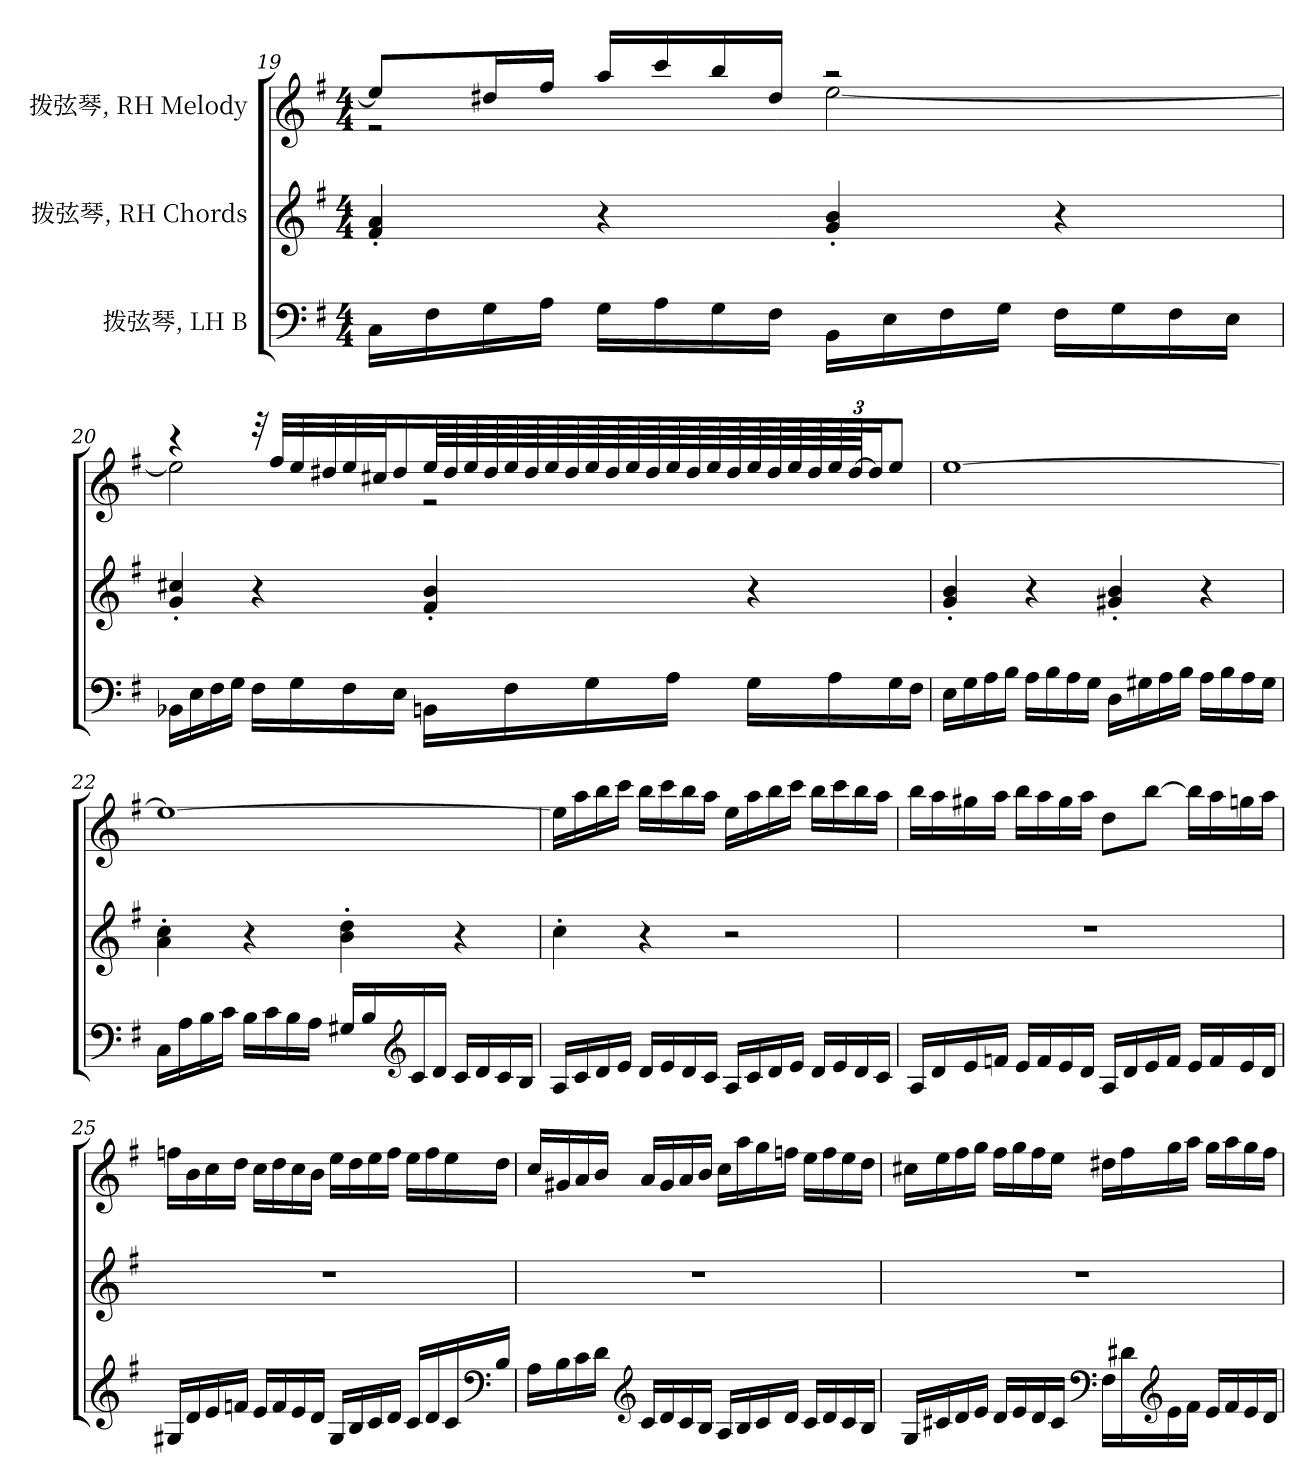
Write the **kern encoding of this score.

**kern	**kern	**kern
*part3	*part2	*part1
*staff3	*staff2	*staff1
*I"拨弦琴, LH B	*I"拨弦琴, RH Chords	*I"拨弦琴, RH Melody
!!LO:LB:g=z
*clefF4	*clefG2	*clefG2
*k[f#]	*k[f#]	*k[f#]
*M4/4	*M4/4	*M4/4
=19	=19	=19
*	*	*^
16C\LL	4f#/' 4a/'	8ee/L]	2r
16F#\	.	.	.
16G\	.	16dd#X/L	.
16A\JJ	.	16ff#/JJ	.
16G\LL	4r	16aa/LL	.
16A\	.	16ccc/	.
16G\	.	16bb/	.
16F#\JJ	.	16dd#/JJ	.
16BB\LL	4g/' 4b/'	2r	[2ee\
16E\	.	.	.
16F#\	.	.	.
16G\JJ	.	.	.
16F#\LL	4r	.	.
16G\	.	.	.
16F#\	.	.	.
16E\JJ	.	.	.
!!LO:PB:g=z	!!
=20	=20	=20	=20
16BB-X\LL	4g/' 4cc#X/'	4r	2ee\]
16E\	.	.	.
16F#\	.	.	.
16G\JJ	.	.	.
16F#\LL	4r	32r	.
.	.	32ff#/LLL	.
16G\	.	32ee/	.
.	.	32dd#X/	.
16F#\	.	32ee/	.
.	.	32cc#X/J	.
16E\JJ	.	16dd#/	.
16BBn\LL	4f#/' 4b/'	64ee/LL	2r
.	.	64dd#/	.
.	.	64ee/	.
.	.	64dd#/	.
16F#\	.	64ee/	.
.	.	64dd#/	.
.	.	64ee/	.
.	.	64dd#/	.
16G\	.	64ee/	.
.	.	64dd#/	.
.	.	64ee/	.
.	.	64dd#/	.
16A\JJ	.	64ee/	.
.	.	64dd#/	.
.	.	64ee/	.
.	.	64dd#/	.
16G\LL	4r	64ee/	.
.	.	64dd#/	.
.	.	64ee/	.
.	.	64dd#/	.
*	*	*Xbrackettup	*
16A\	.	96ee/	.
.	.	[96dd#/JJ	.
.	.	24dd#/J]	.
16G\	.	8ee/J	.
16F#\JJ	.	.	.
*	*	*v	*v
!!LO:LB:g=z
=21	=21	=21
16E\LL	4g/' 4b/'	[1ee
16G\	.	.
16A\	.	.
16B\JJ	.	.
16A\LL	4r	.
16B\	.	.
16A\	.	.
16G\JJ	.	.
16D\LL	4g#X/' 4b/'	.
16G#X\	.	.
16A\	.	.
16B\JJ	.	.
16A\LL	4r	.
16B\	.	.
16A\	.	.
16G#\JJ	.	.
=22	=22	=22
16C\LL	4a\' 4cc\'	1ee_
16A\	.	.
16B\	.	.
16c\JJ	.	.
16B\LL	4r	.
16c\	.	.
16B\	.	.
16A\JJ	.	.
16G#X/LL	4b\' 4dd\'	.
16B/	.	.
*clefG2	*	*
16c/	.	.
16d/JJ	.	.
16c/LL	4r	.
16d/	.	.
16c/	.	.
16B/JJ	.	.
!!LO:LB:g=z
=23	=23	=23
*	*	*MM100
16A/LL	4cc'\	16ee\LL]
16c/	.	16aa\
16d/	.	16bb\
16e/JJ	.	16ccc\JJ
16d/LL	4r	16bb\LL
16e/	.	16ccc\
16d/	.	16bb\
16c/JJ	.	16aa\JJ
16A/LL	2r	16ee\LL
16c/	.	16aa\
16d/	.	16bb\
16e/JJ	.	16ccc\JJ
16d/LL	.	16bb\LL
16e/	.	16ccc\
16d/	.	16bb\
16c/JJ	.	16aa\JJ
=24	=24	=24
16A/LL	1r	16bb\LL
16d/	.	16aa\
16e/	.	16gg#X\
16fn/JJ	.	16aa\JJ
16e/LL	.	16bb\LL
16f/	.	16aa\
16e/	.	16gg#\
16d/JJ	.	16aa\JJ
16A/LL	.	8dd\L
16d/	.	.
16e/	.	[8bb\J
16f/JJ	.	.
16e/LL	.	16bb\LL]
16f/	.	16aa\
16e/	.	16ggn\
16d/JJ	.	16aa\JJ
!!LO:LB:g=z
=25	=25	=25
16G#X/LL	1r	16ffn\LL
16d/	.	16b\
16e/	.	16cc\
16fn/JJ	.	16dd\JJ
16e/LL	.	16cc\LL
16f/	.	16dd\
16e/	.	16cc\
16d/JJ	.	16b\JJ
16G#/LL	.	16ee\LL
16B/	.	16dd\
16c/	.	16ee\
16d/JJ	.	16ff\JJ
16c/LL	.	16ee\LL
16d/	.	16ff\
16c/	.	16ee\
*clefF4	*	*
16B/JJ	.	16dd\JJ
=26	=26	=26
16A\LL	1r	16cc/LL
16B\	.	16g#X/
16c\	.	16a/
16d\JJ	.	16b/JJ
*clefG2	*	*
16c/LL	.	16a/LL
16d/	.	16g#/
16c/	.	16a/
16B/JJ	.	16b/JJ
16A/LL	.	16cc\LL
16B/	.	16aa\
16c/	.	16gg\
16d/JJ	.	16ffn\JJ
16c/LL	.	16ee\LL
16d/	.	16ff\
16c/	.	16ee\
16B/JJ	.	16dd\JJ
!!LO:PB:g=z
=27	=27	=27
16G/LL	1r	16cc#X\LL
16c#X/	.	16ee\
16d/	.	16ff#\
16e/JJ	.	16gg\JJ
16d/LL	.	16ff#\LL
16e/	.	16gg\
16d/	.	16ff#\
16c#/JJ	.	16ee\JJ
*clefF4	*	*
16F#\LL	.	16dd#X\LL
16d#X\	.	16ff#\
*clefG2	*	*
16e\	.	16gg\
16f#\JJ	.	16aa\JJ
16e/LL	.	16gg\LL
16f#/	.	16aa\
16e/	.	16gg\
16d#/JJ	.	16ff#\JJ
=	=	=
*-	*-	*-
